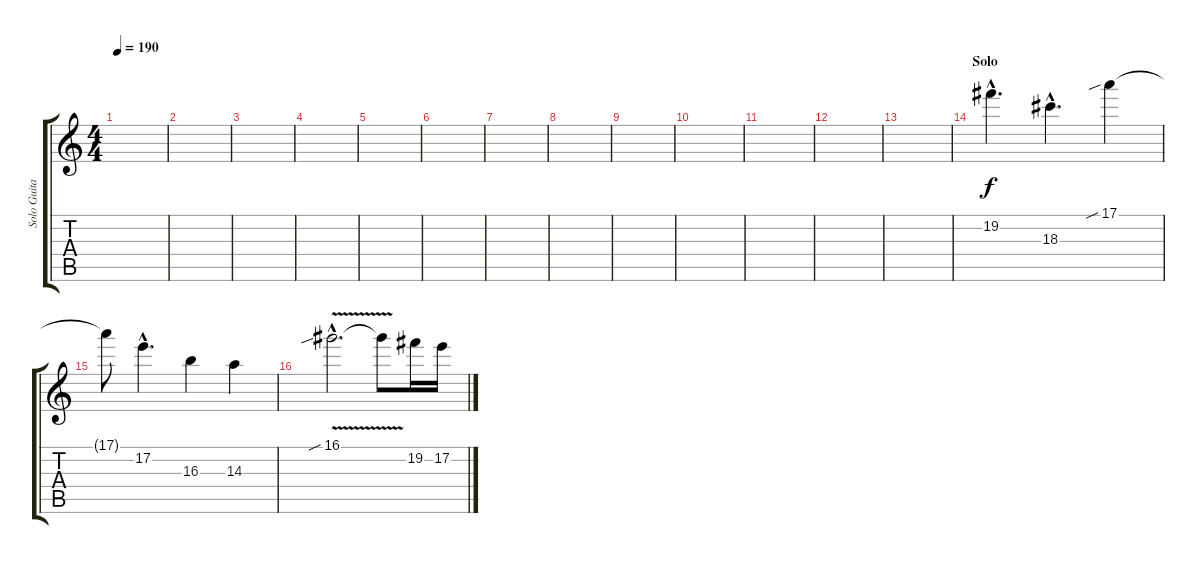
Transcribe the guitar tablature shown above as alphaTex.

\track ("Solo Guitar" "Solo Guita") {instrument overdrivenguitar}
\staff {score tabs}
\tuning (E4 B3 G3 D3 A2 E2) {hide}
\ts (4 4)
\tempo 190
\clef g2
\ks c
|
|
|
|
|
|
|
|
|
|
|
|
|
\section ("" "Solo")
19.2{hac}.4{d} 18.3{hac}.4{d} 17.1{sib}.4 |
17.1{t}.8 17.2{hac}.4{d} 16.3.4 14.3.4 |
16.1{v sib hac}.2{d} 16.1{t}.8 19.2.16 17.2.16
